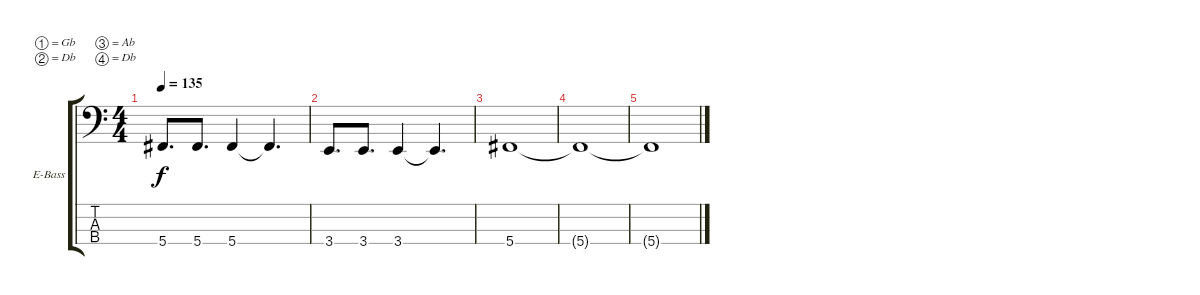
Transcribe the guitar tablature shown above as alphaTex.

\bracketExtendMode groupsimilarinstruments
\firstSystemTrackNameOrientation horizontal
\otherSystemsTrackNameOrientation horizontal
\track ("Electric Bass" "E-Bass") {instrument electricbassfinger}
\staff {score tabs}
\tuning (Gb2 Db2 Ab1 Db1)
\ts (4 4)
\tempo 135
\clef f4
\ks c
5.4.8{d dy f} 5.4.8{d} 5.4.4 5.4{t}.4{d} |
3.4.8{d} 3.4.8{d} 3.4.4 3.4{t}.4{d} |
5.4.1 |
5.4{t}.1 |
5.4{t}.1
